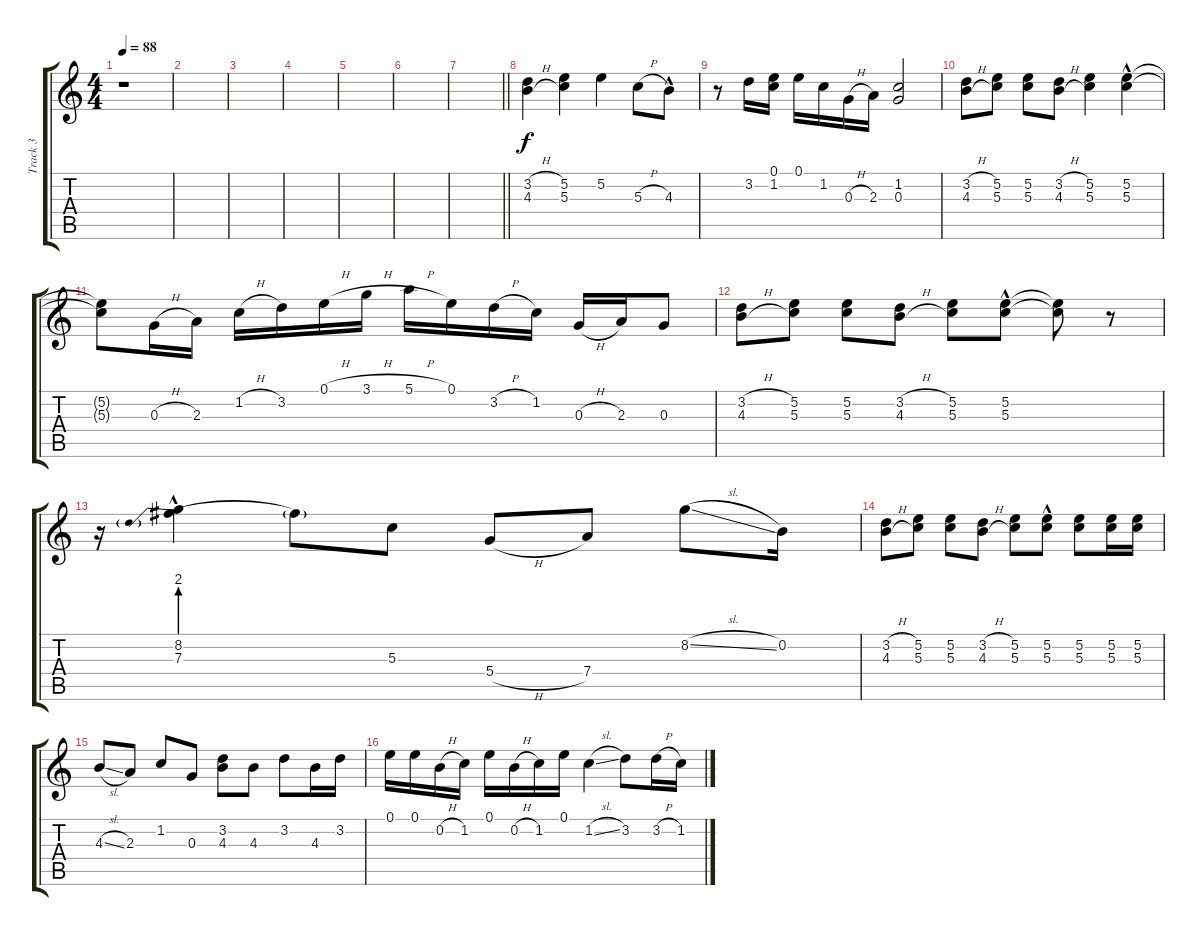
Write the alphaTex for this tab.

\track ("Track 3" "Track 3") {instrument electricguitarclean}
\staff {score tabs}
\tuning (E4 B3 G3 D3 A2 E2) {hide}
\ts (4 4)
\tempo 88
\clef g2
\ks c
r.1{dy f} |
|
|
|
|
|
\barLineRight lightlight
|
(3.2{h} 4.3{h}).4 (5.2 5.3).4 5.2.4 5.3{h}.8 4.3{hac}.8 |
r.8 3.2.16 (0.1 1.2).16 0.1.16 1.2.16 0.3{h}.16 2.3.16 (1.2 0.3).2 |
(3.2{h} 4.3{h}).8 (5.2 5.3).8 (5.2 5.3).8 (3.2{h} 4.3{h}).8 (5.2 5.3).4 (5.2{hac} 5.3{hac}).4 |
(5.2{t} 5.3{t}).8 0.3{h}.16 2.3.16 1.2{h}.16 3.2.16 0.1{h}.16 3.1{h}.16 5.1{h}.16 0.1.16 3.2{h}.16 1.2.16 0.3{h}.16 2.3.16 0.3.8 |
(3.2{h} 4.3{h}).8 (5.2 5.3).8 (5.2 5.3).8 (3.2{h} 4.3{h}).8 (5.2 5.3).8 (5.2{hac} 5.3{hac}).8 (5.2{t} 5.3{t}).8 r.8 |
r.16 (8.2{hac} 7.3{be (prebend 0 8 60 8) hac}).4 7.3{t}.8 5.3.8 5.4{h}.8 7.4.8 8.2{sl}.8 0.2.16 |
(3.2{h} 4.3{h}).8 (5.2 5.3).8 (5.2 5.3).8 (3.2{h} 4.3{h}).8 (5.2 5.3).8 (5.2{hac} 5.3{hac}).8 (5.2 5.3).8 (5.2 5.3).16 (5.2 5.3).16 |
4.3{sl}.8 2.3.8 1.2.8 0.3.8 (3.2 4.3).8 4.3.8 3.2.8 4.3.16 3.2.16 |
0.1.16 0.1.16 0.2{h}.16 1.2.16 0.1.16 0.2{h}.16 1.2.16 0.1.16 1.2{sl}.4 3.2.8 3.2{h}.16 1.2.16
